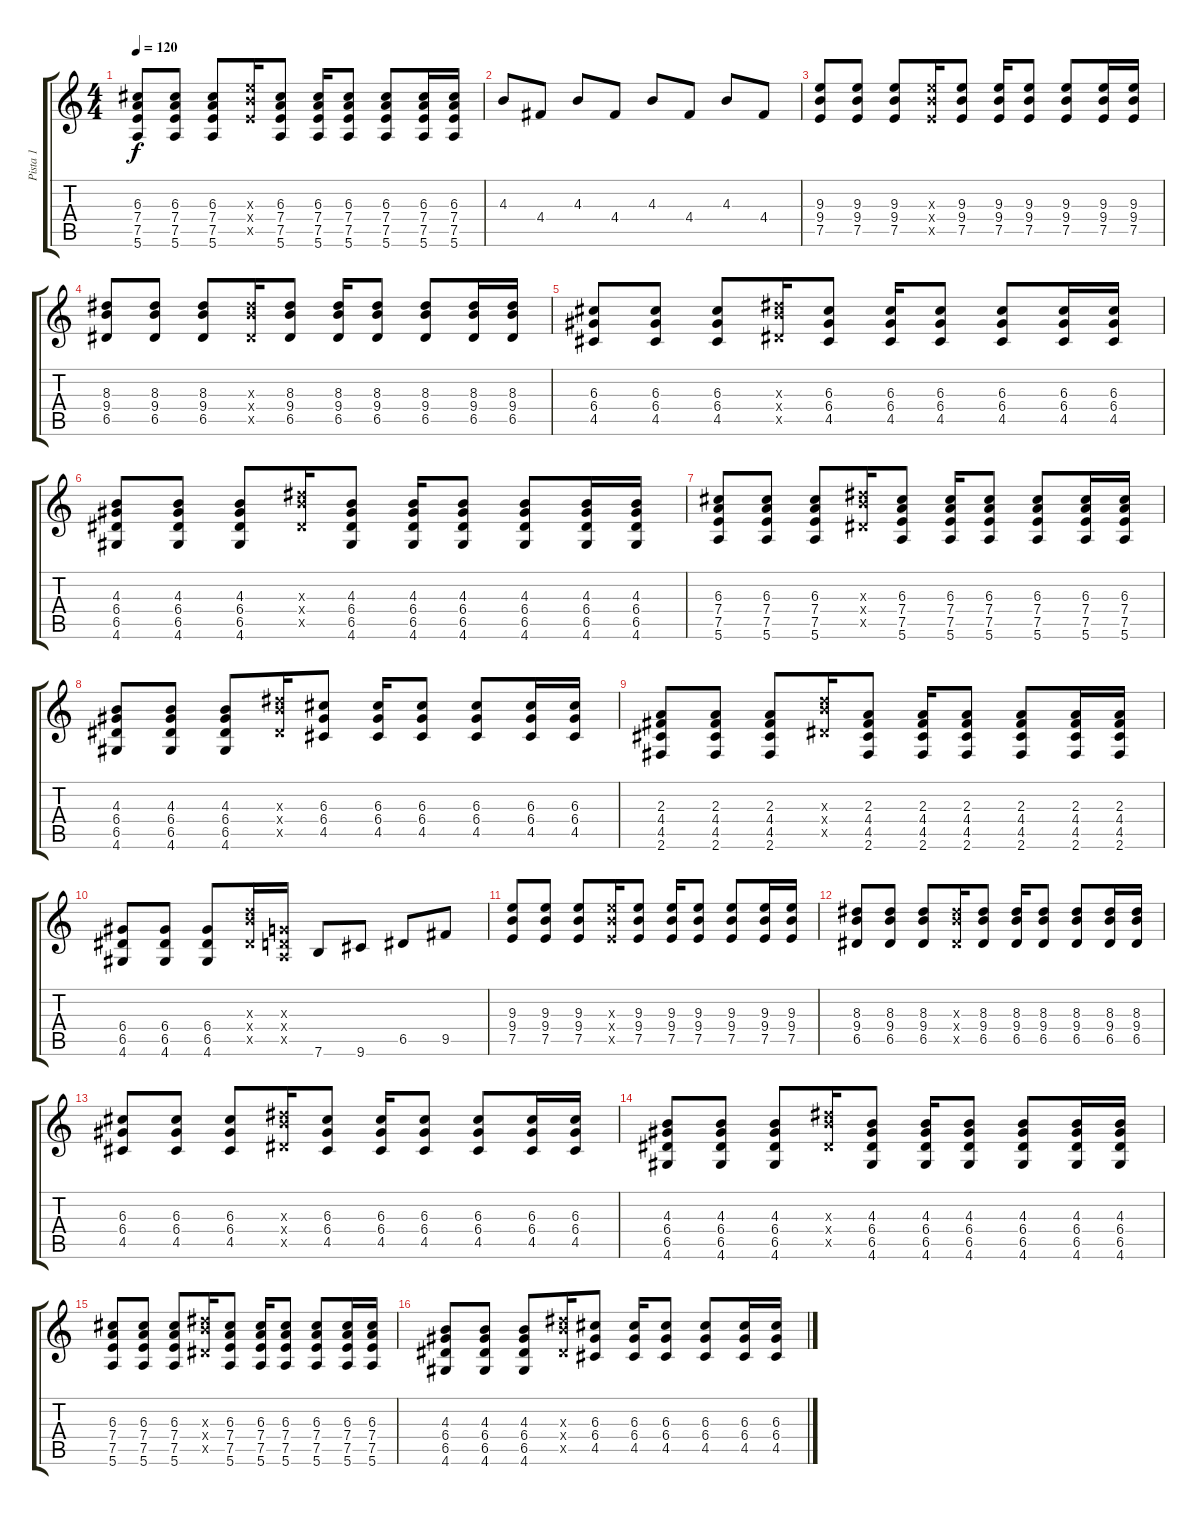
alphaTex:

\track ("Pista 1" "Pista 1") {instrument electricguitarjazz}
\staff {score tabs}
\tuning (E4 B3 G3 D3 A2 E2) {hide}
\ts (4 4)
\tempo 120
\clef g2
\ks c
(6.3 7.4 7.5 5.6).8{dy f} (6.3 7.4 7.5 5.6).8 (6.3 7.4 7.5 5.6).8 (9.3{x} 9.4{x} 7.5{x}).16 (6.3 7.4 7.5 5.6).8 (6.3 7.4 7.5 5.6).16 (6.3 7.4 7.5 5.6).8 (6.3 7.4 7.5 5.6).8 (6.3 7.4 7.5 5.6).16 (6.3 7.4 7.5 5.6).16 |
4.3.8 4.4.8 4.3.8 4.4.8 4.3.8 4.4.8 4.3.8 4.4.8 |
(9.3 9.4 7.5).8 (9.3 9.4 7.5).8 (9.3 9.4 7.5).8 (9.3{x} 9.4{x} 7.5{x}).16 (9.3 9.4 7.5).8 (9.3 9.4 7.5).16 (9.3 9.4 7.5).8 (9.3 9.4 7.5).8 (9.3 9.4 7.5).16 (9.3 9.4 7.5).16 |
(8.3 9.4 6.5).8 (8.3 9.4 6.5).8 (8.3 9.4 6.5).8 (8.3{x} 9.4{x} 6.5{x}).16 (8.3 9.4 6.5).8 (8.3 9.4 6.5).16 (8.3 9.4 6.5).8 (8.3 9.4 6.5).8 (8.3 9.4 6.5).16 (8.3 9.4 6.5).16 |
(6.3 6.4 4.5).8 (6.3 6.4 4.5).8 (6.3 6.4 4.5).8 (8.3{x} 9.4{x} 6.5{x}).16 (6.3 6.4 4.5).8 (6.3 6.4 4.5).16 (6.3 6.4 4.5).8 (6.3 6.4 4.5).8 (6.3 6.4 4.5).16 (6.3 6.4 4.5).16 |
(4.3 6.4 6.5 4.6).8 (4.3 6.4 6.5 4.6).8 (4.3 6.4 6.5 4.6).8 (8.3{x} 9.4{x} 6.5{x}).16 (4.3 6.4 6.5 4.6).8 (4.3 6.4 6.5 4.6).16 (4.3 6.4 6.5 4.6).8 (4.3 6.4 6.5 4.6).8 (4.3 6.4 6.5 4.6).16 (4.3 6.4 6.5 4.6).16 |
(6.3 7.4 7.5 5.6).8 (6.3 7.4 7.5 5.6).8 (6.3 7.4 7.5 5.6).8 (8.3{x} 9.4{x} 6.5{x}).16 (6.3 7.4 7.5 5.6).8 (6.3 7.4 7.5 5.6).16 (6.3 7.4 7.5 5.6).8 (6.3 7.4 7.5 5.6).8 (6.3 7.4 7.5 5.6).16 (6.3 7.4 7.5 5.6).16 |
(4.3 6.4 6.5 4.6).8 (4.3 6.4 6.5 4.6).8 (4.3 6.4 6.5 4.6).8 (8.3{x} 9.4{x} 6.5{x}).16 (6.3 6.4 4.5).8 (6.3 6.4 4.5).16 (6.3 6.4 4.5).8 (6.3 6.4 4.5).8 (6.3 6.4 4.5).16 (6.3 6.4 4.5).16 |
(2.3 4.4 4.5 2.6).8 (2.3 4.4 4.5 2.6).8 (2.3 4.4 4.5 2.6).8 (7.3{x} 9.4{x} 6.5{x}).16 (2.3 4.4 4.5 2.6).8 (2.3 4.4 4.5 2.6).16 (2.3 4.4 4.5 2.6).8 (2.3 4.4 4.5 2.6).8 (2.3 4.4 4.5 2.6).16 (2.3 4.4 4.5 2.6).16 |
(6.4 6.5 4.6).8 (6.4 6.5 4.6).8 (6.4 6.5 4.6).8 (7.3{x} 9.4{x} 6.5{x}).16 (0.3{x} 0.4{x} 0.5{x}).16 7.6.8 9.6.8 6.5.8 9.5.8 |
(9.3 9.4 7.5).8 (9.3 9.4 7.5).8 (9.3 9.4 7.5).8 (9.3{x} 9.4{x} 7.5{x}).16 (9.3 9.4 7.5).8 (9.3 9.4 7.5).16 (9.3 9.4 7.5).8 (9.3 9.4 7.5).8 (9.3 9.4 7.5).16 (9.3 9.4 7.5).16 |
(8.3 9.4 6.5).8 (8.3 9.4 6.5).8 (8.3 9.4 6.5).8 (8.3{x} 9.4{x} 6.5{x}).16 (8.3 9.4 6.5).8 (8.3 9.4 6.5).16 (8.3 9.4 6.5).8 (8.3 9.4 6.5).8 (8.3 9.4 6.5).16 (8.3 9.4 6.5).16 |
(6.3 6.4 4.5).8 (6.3 6.4 4.5).8 (6.3 6.4 4.5).8 (8.3{x} 9.4{x} 6.5{x}).16 (6.3 6.4 4.5).8 (6.3 6.4 4.5).16 (6.3 6.4 4.5).8 (6.3 6.4 4.5).8 (6.3 6.4 4.5).16 (6.3 6.4 4.5).16 |
(4.3 6.4 6.5 4.6).8 (4.3 6.4 6.5 4.6).8 (4.3 6.4 6.5 4.6).8 (8.3{x} 9.4{x} 6.5{x}).16 (4.3 6.4 6.5 4.6).8 (4.3 6.4 6.5 4.6).16 (4.3 6.4 6.5 4.6).8 (4.3 6.4 6.5 4.6).8 (4.3 6.4 6.5 4.6).16 (4.3 6.4 6.5 4.6).16 |
(6.3 7.4 7.5 5.6).8 (6.3 7.4 7.5 5.6).8 (6.3 7.4 7.5 5.6).8 (8.3{x} 9.4{x} 6.5{x}).16 (6.3 7.4 7.5 5.6).8 (6.3 7.4 7.5 5.6).16 (6.3 7.4 7.5 5.6).8 (6.3 7.4 7.5 5.6).8 (6.3 7.4 7.5 5.6).16 (6.3 7.4 7.5 5.6).16 |
(4.3 6.4 6.5 4.6).8 (4.3 6.4 6.5 4.6).8 (4.3 6.4 6.5 4.6).8 (8.3{x} 9.4{x} 6.5{x}).16 (6.3 6.4 4.5).8 (6.3 6.4 4.5).16 (6.3 6.4 4.5).8 (6.3 6.4 4.5).8 (6.3 6.4 4.5).16 (6.3 6.4 4.5).16
